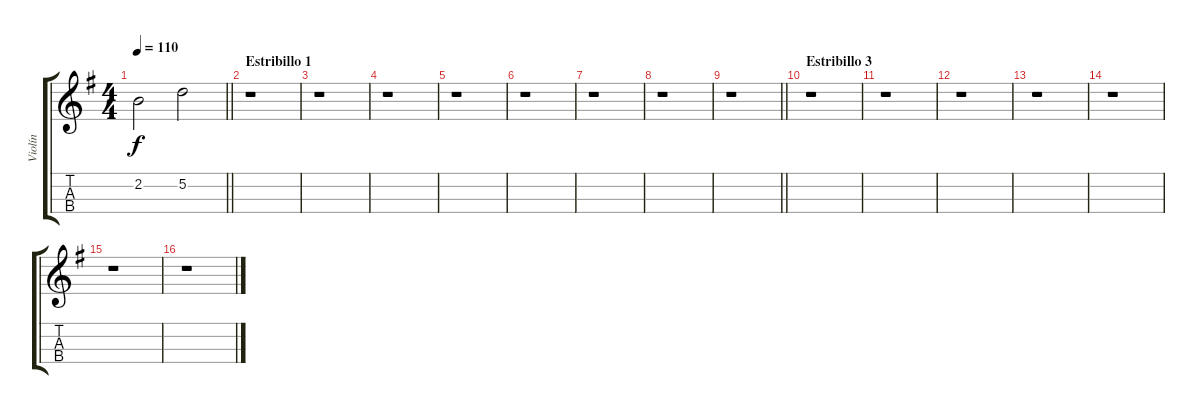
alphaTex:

\track ("Violín" "Violín") {instrument stringensemble1}
\staff {score tabs}
\tuning (E5 A4 D4 G3) {hide}
\ts (4 4)
\tempo 110
\clef g2
\barLineRight lightlight
\ks g
2.2.2{dy f} 5.2.2 |
\section ("" "Estribillo 1")
r.1 |
r.1 |
r.1 |
r.1 |
r.1 |
r.1 |
r.1 |
\barLineRight lightlight
r.1 |
\section ("" "Estribillo 3")
r.1 |
r.1 |
r.1 |
r.1 |
r.1 |
r.1 |
r.1
